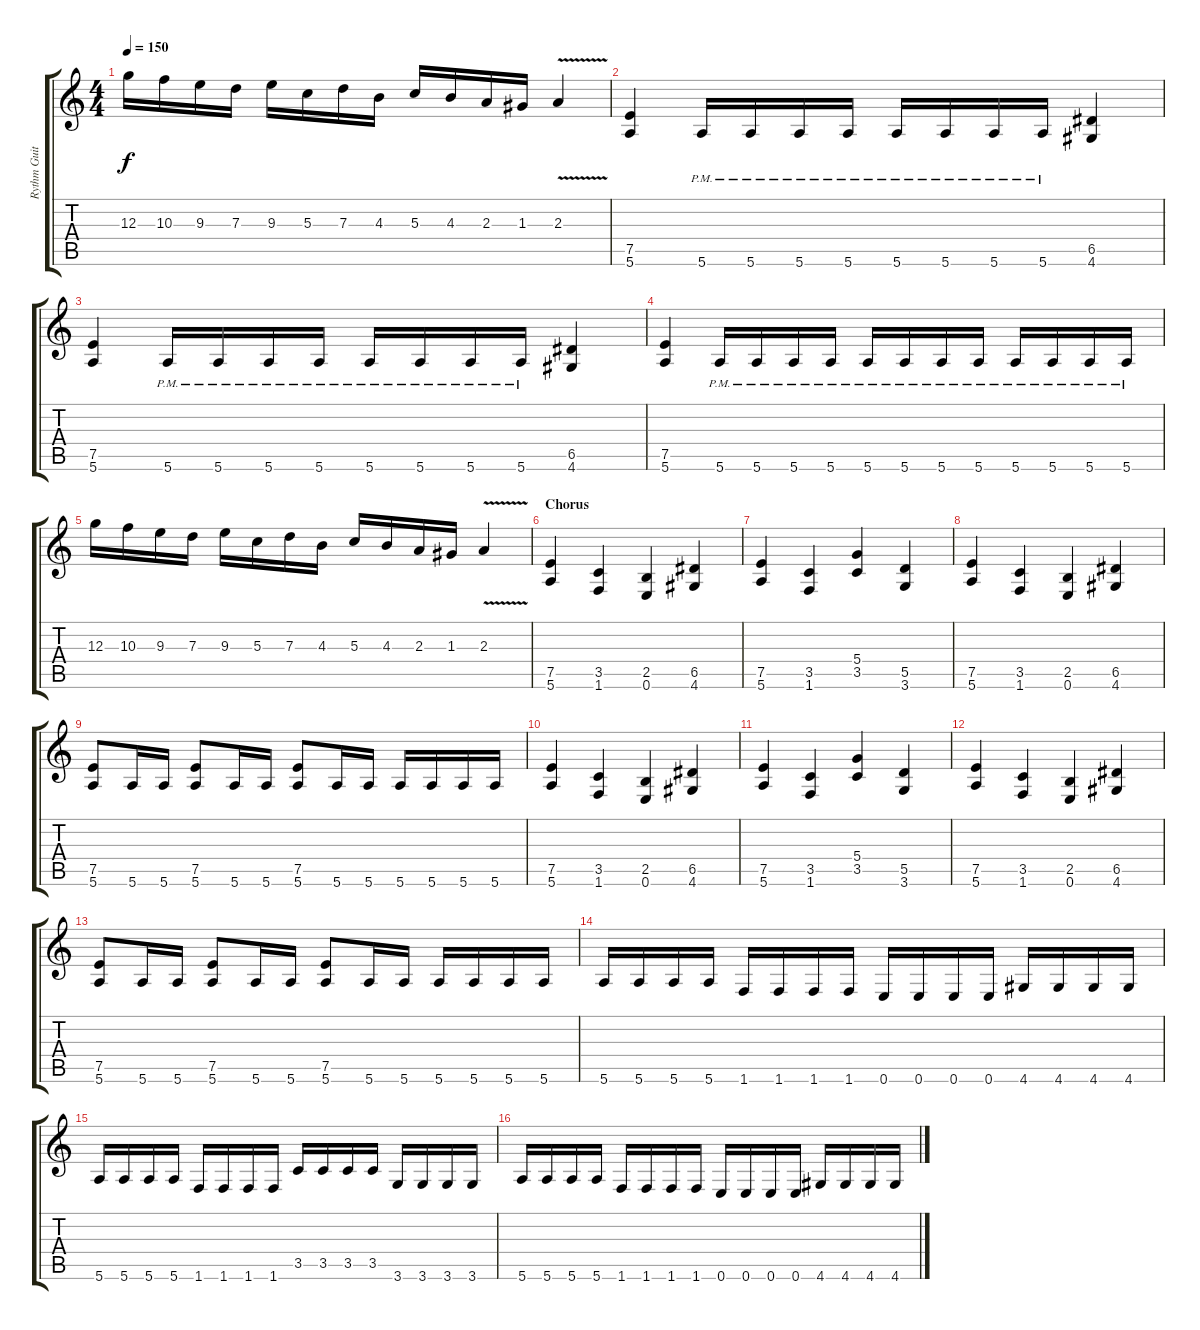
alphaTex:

\track ("Rythm Guitar / K!M" "Rythm Guit") {instrument distortionguitar}
\staff {score tabs}
\tuning (E4 B3 G3 D3 A2 E2) {hide}
\ts (4 4)
\tempo 150
\clef g2
\ks c
12.3.16{dy f} 10.3.16 9.3.16 7.3.16 9.3.16 5.3.16 7.3.16 4.3.16 5.3.16 4.3.16 2.3.16 1.3.16 2.3{v}.4 |
(7.5 5.6).4 5.6{pm}.16 5.6{pm}.16 5.6{pm}.16 5.6{pm}.16 5.6{pm}.16 5.6{pm}.16 5.6{pm}.16 5.6{pm}.16 (6.5 4.6).4 |
(7.5 5.6).4 5.6{pm}.16 5.6{pm}.16 5.6{pm}.16 5.6{pm}.16 5.6{pm}.16 5.6{pm}.16 5.6{pm}.16 5.6{pm}.16 (6.5 4.6).4 |
(7.5 5.6).4 5.6{pm}.16 5.6{pm}.16 5.6{pm}.16 5.6{pm}.16 5.6{pm}.16 5.6{pm}.16 5.6{pm}.16 5.6{pm}.16 5.6{pm}.16 5.6{pm}.16 5.6{pm}.16 5.6{pm}.16 |
12.3.16 10.3.16 9.3.16 7.3.16 9.3.16 5.3.16 7.3.16 4.3.16 5.3.16 4.3.16 2.3.16 1.3.16 2.3{v}.4 |
\section ("" "Chorus")
(7.5 5.6).4 (3.5 1.6).4 (2.5 0.6).4 (6.5 4.6).4 |
(7.5 5.6).4 (3.5 1.6).4 (5.4 3.5).4 (5.5 3.6).4 |
(7.5 5.6).4 (3.5 1.6).4 (2.5 0.6).4 (6.5 4.6).4 |
(7.5 5.6).8 5.6.16 5.6.16 (7.5 5.6).8 5.6.16 5.6.16 (7.5 5.6).8 5.6.16 5.6.16 5.6.16 5.6.16 5.6.16 5.6.16 |
(7.5 5.6).4 (3.5 1.6).4 (2.5 0.6).4 (6.5 4.6).4 |
(7.5 5.6).4 (3.5 1.6).4 (5.4 3.5).4 (5.5 3.6).4 |
(7.5 5.6).4 (3.5 1.6).4 (2.5 0.6).4 (6.5 4.6).4 |
(7.5 5.6).8 5.6.16 5.6.16 (7.5 5.6).8 5.6.16 5.6.16 (7.5 5.6).8 5.6.16 5.6.16 5.6.16 5.6.16 5.6.16 5.6.16 |
5.6.16 5.6.16 5.6.16 5.6.16 1.6.16 1.6.16 1.6.16 1.6.16 0.6.16 0.6.16 0.6.16 0.6.16 4.6.16 4.6.16 4.6.16 4.6.16 |
5.6.16 5.6.16 5.6.16 5.6.16 1.6.16 1.6.16 1.6.16 1.6.16 3.5.16 3.5.16 3.5.16 3.5.16 3.6.16 3.6.16 3.6.16 3.6.16 |
5.6.16 5.6.16 5.6.16 5.6.16 1.6.16 1.6.16 1.6.16 1.6.16 0.6.16 0.6.16 0.6.16 0.6.16 4.6.16 4.6.16 4.6.16 4.6.16
